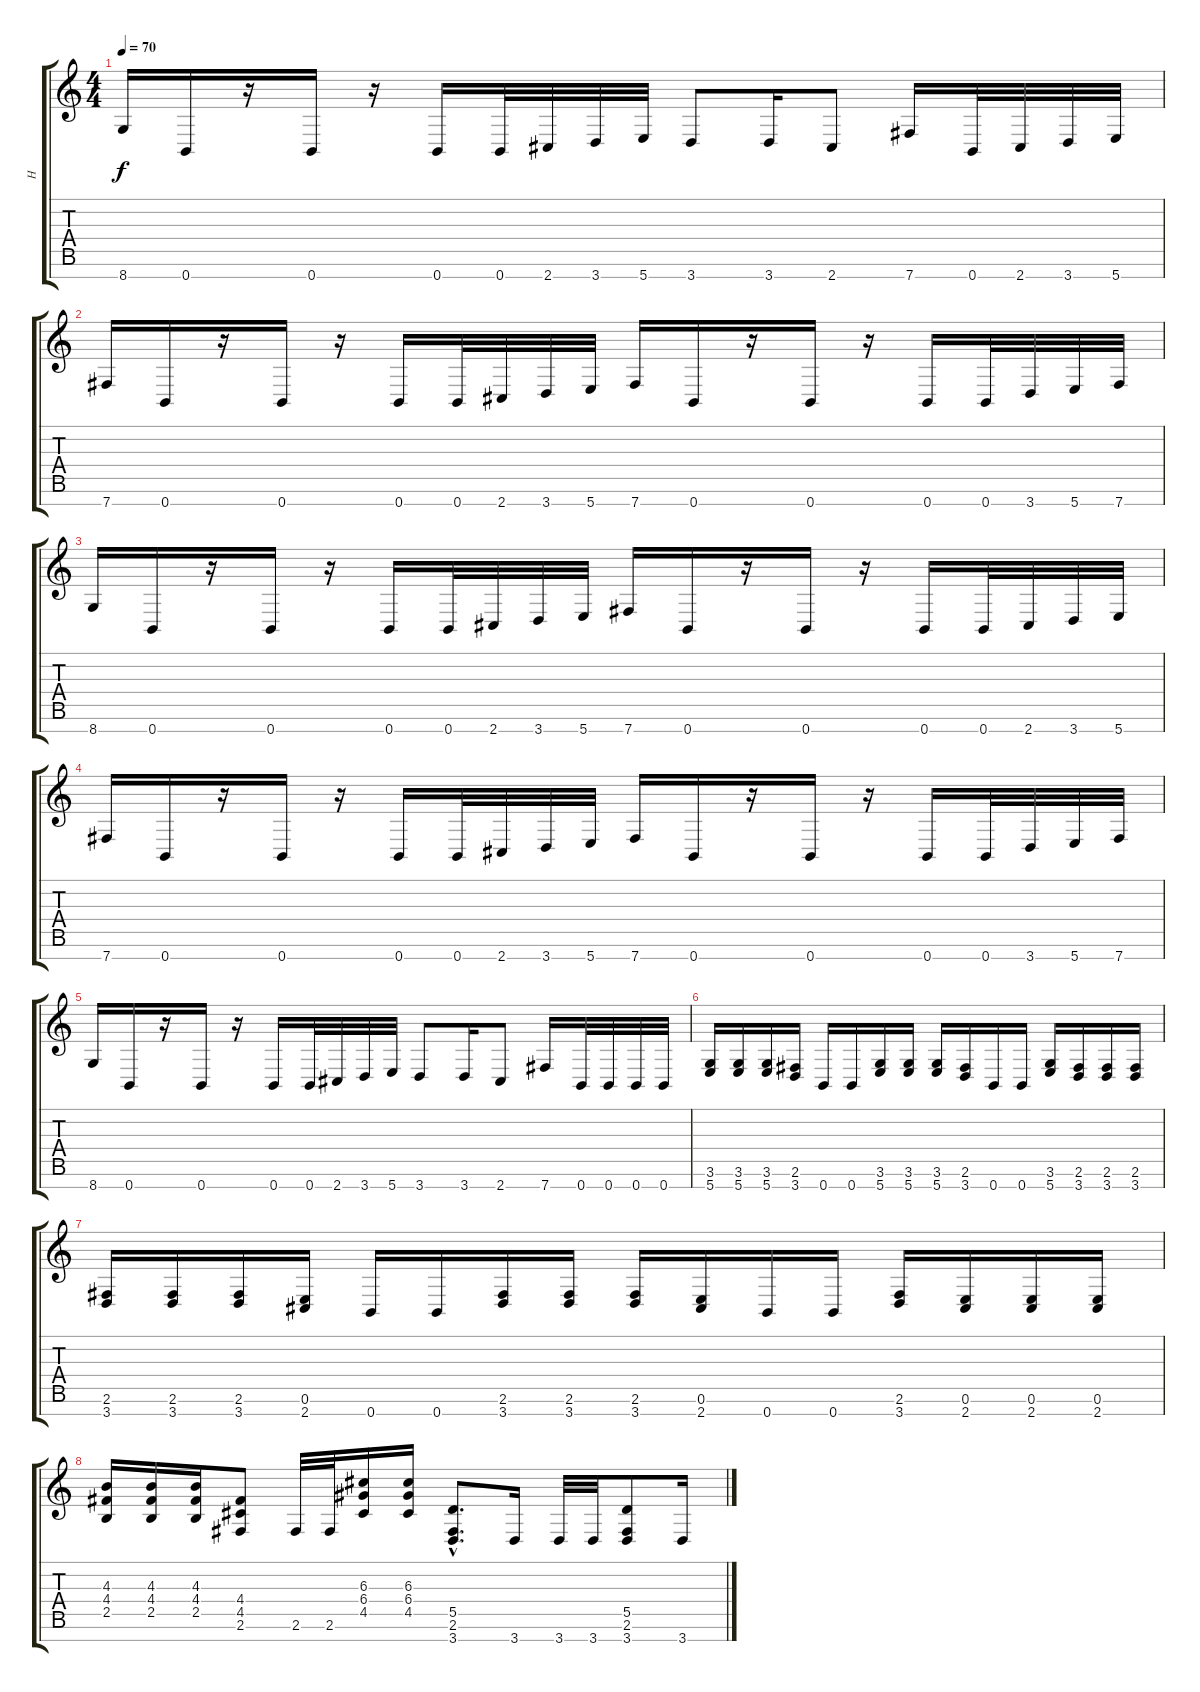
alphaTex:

\track ("H" "H") {instrument distortionguitar}
\staff {score tabs}
\tuning (E4 B3 G3 D3 A2 E2 B1) {hide}
\ts (4 4)
\tempo 70
\clef g2
\ks c
8.7.16{dy f} 0.7.16 r.16 0.7.16 r.16 0.7.16 0.7.32 2.7.32 3.7.32 5.7.32 3.7.8 3.7.16 2.7.8 7.7.16 0.7.32 2.7.32 3.7.32 5.7.32 |
7.7.16 0.7.16 r.16 0.7.16 r.16 0.7.16 0.7.32 2.7.32 3.7.32 5.7.32 7.7.16 0.7.16 r.16 0.7.16 r.16 0.7.16 0.7.32 3.7.32 5.7.32 7.7.32 |
8.7.16 0.7.16 r.16 0.7.16 r.16 0.7.16 0.7.32 2.7.32 3.7.32 5.7.32 7.7.16 0.7.16 r.16 0.7.16 r.16 0.7.16 0.7.32 2.7.32 3.7.32 5.7.32 |
7.7.16 0.7.16 r.16 0.7.16 r.16 0.7.16 0.7.32 2.7.32 3.7.32 5.7.32 7.7.16 0.7.16 r.16 0.7.16 r.16 0.7.16 0.7.32 3.7.32 5.7.32 7.7.32 |
8.7.16 0.7.16 r.16 0.7.16 r.16 0.7.16 0.7.32 2.7.32 3.7.32 5.7.32 3.7.8 3.7.16 2.7.8 7.7.16 0.7.32 0.7.32 0.7.32 0.7.32 |
\section ("" " ")
(3.6 5.7).16 (3.6 5.7).16 (3.6 5.7).16 (2.6 3.7).16 0.7.16 0.7.16 (3.6 5.7).16 (3.6 5.7).16 (3.6 5.7).16 (2.6 3.7).16 0.7.16 0.7.16 (3.6 5.7).16 (2.6 3.7).16 (2.6 3.7).16 (2.6 3.7).16 |
(2.6 3.7).16 (2.6 3.7).16 (2.6 3.7).16 (0.6 2.7).16 0.7.16 0.7.16 (2.6 3.7).16 (2.6 3.7).16 (2.6 3.7).16 (0.6 2.7).16 0.7.16 0.7.16 (2.6 3.7).16 (0.6 2.7).16 (0.6 2.7).16 (0.6 2.7).16 |
(4.3 4.4 2.5).16 (4.3 4.4 2.5).16 (4.3 4.4 2.5).16 (4.4 4.5 2.6).8 2.6.32 2.6.32 (6.3 6.4 4.5).16 (6.3 6.4 4.5).16 (5.5{hac} 2.6{hac} 3.7{hac}).8{d} 3.7.16 3.7.32 3.7.32 (5.5 2.6 3.7).8 3.7.16
